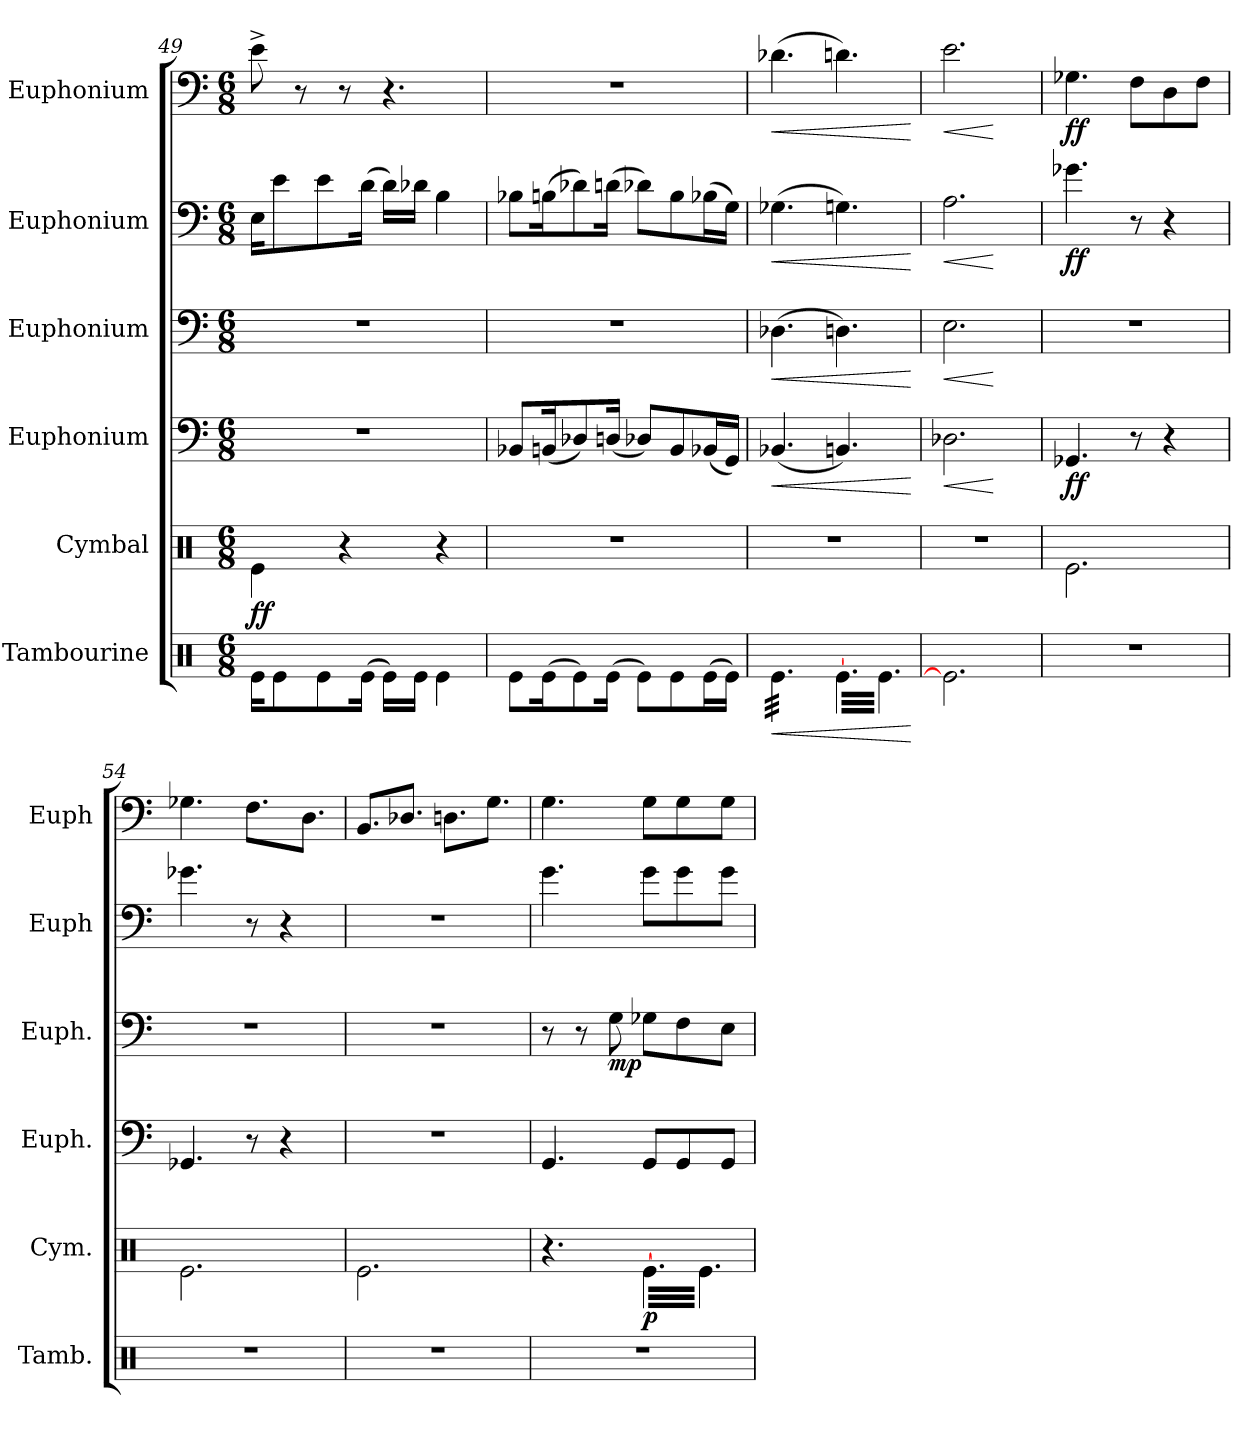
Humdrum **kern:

**kern	**dynam	**kern	**dynam	**kern	**dynam	**kern	**dynam	**kern	**dynam	**kern	**dynam
*part6	*part6	*part5	*part5	*part4	*part4	*part3	*part3	*part2	*part2	*part1	*part1
*staff6	*staff6	*staff5	*staff5	*staff4	*staff4	*staff3	*staff3	*staff2	*staff2	*staff1	*staff1
*I"Tambourine	*	*I"Cymbal	*	*I"Euphonium	*	*I"Euphonium	*	*I"Euphonium	*	*I"Euphonium	*
*I'Tamb.	*	*I'Cym.	*	*I'Euph.	*	*I'Euph.	*	*I'Euph	*	*I'Euph	*
*clefX	*	*clefX	*	*clefF4	*	*clefF4	*	*clefF4	*	*clefF4	*
*k[]	*	*k[]	*	*k[]	*	*k[]	*	*k[]	*	*k[]	*
*M6/8	*	*M6/8	*	*M6/8	*	*M6/8	*	*M6/8	*	*M6/8	*
=49	=49	=49	=49	=49	=49	=49	=49	=49	=49	=49	=49
!	!	!	!LO:DY:b	!	!	!	!	!	!	!	!
16Re\KL	.	4Re\	ff	2.r	.	2.r	.	16E\KL	.	8e^\	.
8Re\	.	.	.	.	.	.	.	8e\	.	.	.
.	.	.	.	.	.	.	.	.	.	8r	.
8Re\	.	.	.	.	.	.	.	8e\	.	.	.
.	.	4r	.	.	.	.	.	.	.	8r	.
(>16Re\Jk	.	.	.	.	.	.	.	(>16d\Jk	.	.	.
16Re\LL)	.	.	.	.	.	.	.	16d\LL)	.	4.r	.
16Re\JJ	.	.	.	.	.	.	.	16d-X\JJ	.	.	.
4Re\	.	4r	.	.	.	.	.	4B\	.	.	.
!!LO:LB:g=z
=50	=50	=50	=50	=50	=50	=50	=50	=50	=50	=50	=50
8Re\L	.	2.r	.	8BB-X/L	.	2.r	.	8B-X\L	.	2.r	.
(>16Re\K	.	.	.	(<16BBn/K	.	.	.	(>16Bn\K	.	.	.
8Re\)	.	.	.	8D-X/)	.	.	.	8d-X\)	.	.	.
(>16Re\Jk	.	.	.	(<16Dn/Jk	.	.	.	(>16dn\Jk	.	.	.
8Re\L)	.	.	.	8D-X/L)	.	.	.	8d-X\L)	.	.	.
8Re\	.	.	.	8BB/	.	.	.	8B\	.	.	.
(>16Re\L	.	.	.	(<16BB-X/L	.	.	.	(>16B-X\L	.	.	.
16Re\JJ)	.	.	.	16GG/JJ)	.	.	.	16G\JJ)	.	.	.
=51	=51	=51	=51	=51	=51	=51	=51	=51	=51	=51	=51
!	!LO:HP:b	!	!	!	!LO:HP:b	!	!LO:HP:b	!	!LO:HP:b	!	!LO:HP:b
*tremolo	*	*	*	*	*	*	*	*	*	*	*
32Re\LLL	<	2.r	.	(<4.BB-X/	<	(>4.D-X\	<	(>4.G-X\	<	(>4.d-X\	<
32Re\	.	.	.	.	.	.	.	.	.	.	.
32Re\	.	.	.	.	.	.	.	.	.	.	.
32Re\	.	.	.	.	.	.	.	.	.	.	.
32Re\	.	.	.	.	.	.	.	.	.	.	.
32Re\	.	.	.	.	.	.	.	.	.	.	.
32Re\	.	.	.	.	.	.	.	.	.	.	.
32Re\	.	.	.	.	.	.	.	.	.	.	.
32Re\	.	.	.	.	.	.	.	.	.	.	.
32Re\	.	.	.	.	.	.	.	.	.	.	.
32Re\	.	.	.	.	.	.	.	.	.	.	.
32Re\JJJ	.	.	.	.	.	.	.	.	.	.	.
[32Re\LLL	.	.	.	4.BBn/)	.	4.Dn\)	.	4.Gn\)	.	4.dn\)	.
32Re\	.	.	.	.	.	.	.	.	.	.	.
32Re\	.	.	.	.	.	.	.	.	.	.	.
32Re\	.	.	.	.	.	.	.	.	.	.	.
32Re\	.	.	.	.	.	.	.	.	.	.	.
32Re\	.	.	.	.	.	.	.	.	.	.	.
32Re\	.	.	.	.	.	.	.	.	.	.	.
32Re\	.	.	.	.	.	.	.	.	.	.	.
32Re\	.	.	.	.	.	.	.	.	.	.	.
32Re\	.	.	.	.	.	.	.	.	.	.	.
32Re\	.	.	.	.	.	.	.	.	.	.	.
32Re\JJJ	.	.	.	.	.	.	.	.	.	.	.
*Xtremolo	*	*	*	*	*	*	*	*	*	*	*
.	[	.	.	.	[	.	[	.	[	.	[
=52	=52	=52	=52	=52	=52	=52	=52	=52	=52	=52	=52
!	!	!	!	!	!LO:HP:b	!	!LO:HP:b	!	!LO:HP:b	!	!LO:HP:b
2.Re\]	.	2.r	.	2.D-X\	<	2.E\	<	2.A\	<	2.e\	<
.	.	.	.	.	[	.	[	.	[	.	[
=53	=53	=53	=53	=53	=53	=53	=53	=53	=53	=53	=53
!	!	!	!	!	!LO:DY:b	!	!	!	!LO:DY:b	!	!LO:DY:b
2.r	.	2.Re\	.	4.GG-X/	ff	2.r	.	4.g-X\	ff	4.G-X\	ff
.	.	.	.	8r	.	.	.	8r	.	8F\L	.
.	.	.	.	4r	.	.	.	4r	.	8D\	.
.	.	.	.	.	.	.	.	.	.	8F\J	.
=54	=54	=54	=54	=54	=54	=54	=54	=54	=54	=54	=54
2.r	.	2.Re\	.	4.GG-X/	.	2.r	.	4.g-X\	.	4.G-X\	.
.	.	.	.	8r	.	.	.	8r	.	8.F\L	.
.	.	.	.	4r	.	.	.	4r	.	.	.
.	.	.	.	.	.	.	.	.	.	8.D\J	.
=55	=55	=55	=55	=55	=55	=55	=55	=55	=55	=55	=55
2.r	.	2.Re\	.	2.r	.	2.r	.	2.r	.	8.BB/L	.
.	.	.	.	.	.	.	.	.	.	8.D-X/J	.
.	.	.	.	.	.	.	.	.	.	8.Dn\L	.
.	.	.	.	.	.	.	.	.	.	8.G\J	.
!!LO:PB:g=z
=56	=56	=56	=56	=56	=56	=56	=56	=56	=56	=56	=56
2.r	.	4.r	.	4.GG/	.	8r	.	4.g\	.	4.G\	.
.	.	.	.	.	.	8r	.	.	.	.	.
!	!	!	!	!	!	!	!LO:DY:b	!	!	!	!
.	.	.	.	.	.	8G\	mp	.	.	.	.
!	!	!	!LO:DY:b	!	!	!	!	!	!	!	!
*	*	*tremolo	*	*	*	*	*	*	*	*	*
.	.	[32Re\LLL	p	8GG/L	.	8G-X\L	.	8g\L	.	8G\L	.
.	.	32Re\	.	.	.	.	.	.	.	.	.
.	.	32Re\	.	.	.	.	.	.	.	.	.
.	.	32Re\	.	.	.	.	.	.	.	.	.
.	.	32Re\	.	8GG/	.	8F\	.	8g\	.	8G\	.
.	.	32Re\	.	.	.	.	.	.	.	.	.
.	.	32Re\	.	.	.	.	.	.	.	.	.
.	.	32Re\	.	.	.	.	.	.	.	.	.
.	.	32Re\	.	8GG/J	.	8E\J	.	8g\J	.	8G\J	.
.	.	32Re\	.	.	.	.	.	.	.	.	.
.	.	32Re\	.	.	.	.	.	.	.	.	.
.	.	32Re\JJJ	.	.	.	.	.	.	.	.	.
*	*	*Xtremolo	*	*	*	*	*	*	*	*	*
=	=	=	=	=	=	=	=	=	=	=	=
*-	*-	*-	*-	*-	*-	*-	*-	*-	*-	*-	*-
